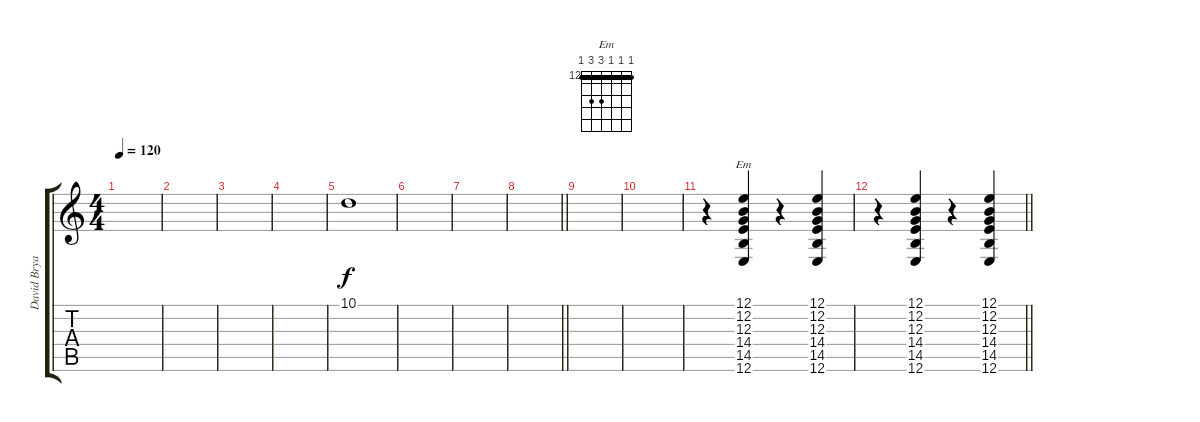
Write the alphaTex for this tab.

\track ("David Bryan (Synths)" "David Brya") {instrument lead2sawtooth}
\staff {score tabs}
\tuning (E4 B3 G3 D3 A2 E2) {hide}
\chord ("Em" 12 12 12 14 14 12) {firstfret 12 barre 12}
\ts (4 4)
\tempo 120
\clef g2
\ks c
|
|
|
|
10.1.1{instrument pad1newage} |
|
|
\barLineRight lightlight
|
|
|
r.4 (12.1 12.2 12.3 14.4 14.5 12.6).4{ch "Em"} r.4 (12.1 12.2 12.3 14.4 14.5 12.6).4 |
\barLineRight lightlight
r.4 (12.1 12.2 12.3 14.4 14.5 12.6).4 r.4 (12.1 12.2 12.3 14.4 14.5 12.6).4
